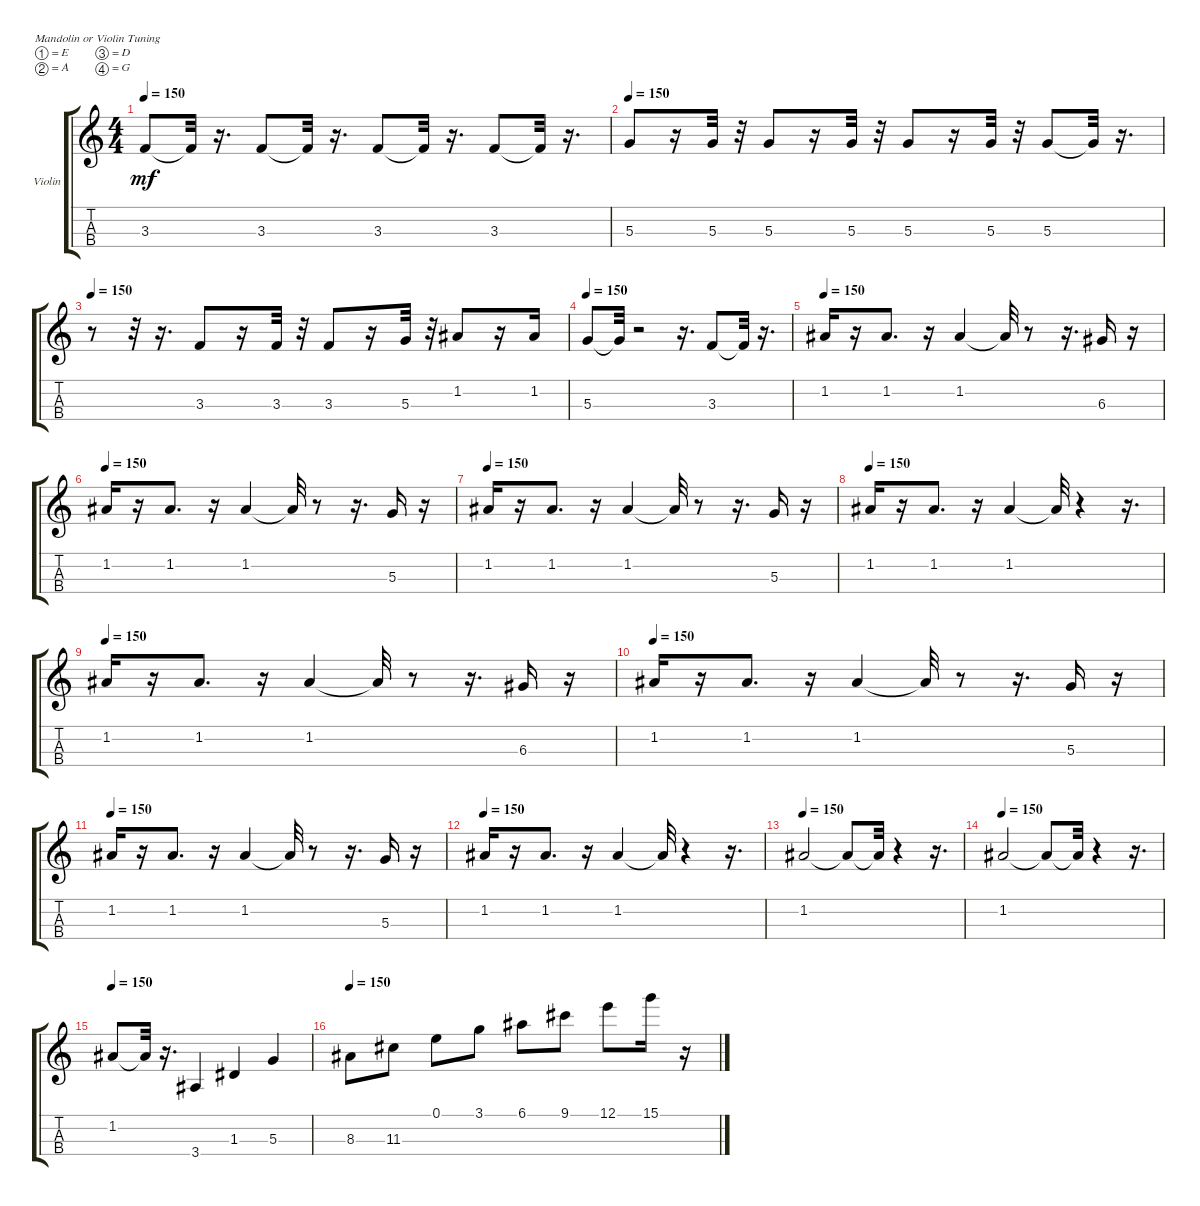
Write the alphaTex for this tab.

\bracketExtendMode groupsimilarinstruments
\firstSystemTrackNameOrientation horizontal
\otherSystemsTrackNameOrientation horizontal
\track ("Strings" "Violin") {instrument violin}
\staff {score tabs}
\tuning (E5 A4 D4 G3)
\ts (4 4)
\tempo 150
\clef g2
\ks c
3.3.8{dy mf} 3.3{t}.32 r.16{d} 3.3.8 3.3{t}.32 r.16{d} 3.3.8 3.3{t}.32 r.16{d} 3.3.8 3.3{t}.32 r.16{d} |
\tempo 150
5.3.8 r.16 5.3.32 r.32 5.3.8 r.16 5.3.32 r.32 5.3.8 r.16 5.3.32 r.32 5.3.8 5.3{t}.32 r.16{d} |
\tempo 150
r.8 r.32 r.16{d} 3.3.8 r.16 3.3.32 r.32 3.3.8 r.16 5.3.32 r.32 1.2.8 r.16 1.2.16 |
\tempo 150
5.3.8 5.3{t}.32 r.2 r.16{d} 3.3.8 3.3{t}.32 r.16{d} |
\tempo 150
1.2.16 r.16 1.2.8{d} r.16 1.2.4 1.2{t}.32 r.8 r.16{d} 6.3.16 r.16 |
\tempo 150
1.2.16 r.16 1.2.8{d} r.16 1.2.4 1.2{t}.32 r.8 r.16{d} 5.3.16 r.16 |
\tempo 150
1.2.16 r.16 1.2.8{d} r.16 1.2.4 1.2{t}.32 r.8 r.16{d} 5.3.16 r.16 |
\tempo 150
1.2.16 r.16 1.2.8{d} r.16 1.2.4 1.2{t}.32 r.4 r.16{d} |
\tempo 150
1.2.16 r.16 1.2.8{d} r.16 1.2.4 1.2{t}.32 r.8 r.16{d} 6.3.16 r.16 |
\tempo 150
1.2.16 r.16 1.2.8{d} r.16 1.2.4 1.2{t}.32 r.8 r.16{d} 5.3.16 r.16 |
\tempo 150
1.2.16 r.16 1.2.8{d} r.16 1.2.4 1.2{t}.32 r.8 r.16{d} 5.3.16 r.16 |
\tempo 150
1.2.16 r.16 1.2.8{d} r.16 1.2.4 1.2{t}.32 r.4 r.16{d} |
\tempo 150
1.2.2 1.2{t}.8 1.2{t}.32 r.4 r.16{d} |
\tempo 150
1.2.2 1.2{t}.8 1.2{t}.32 r.4 r.16{d} |
\tempo 150
1.2.8 1.2{t}.32 r.16{d} 3.4.4 1.3.4 5.3.4 |
\tempo 150
8.3.8 11.3.8 0.1.8 3.1.8 6.1.8 9.1.8 12.1.8 15.1.16 r.16
